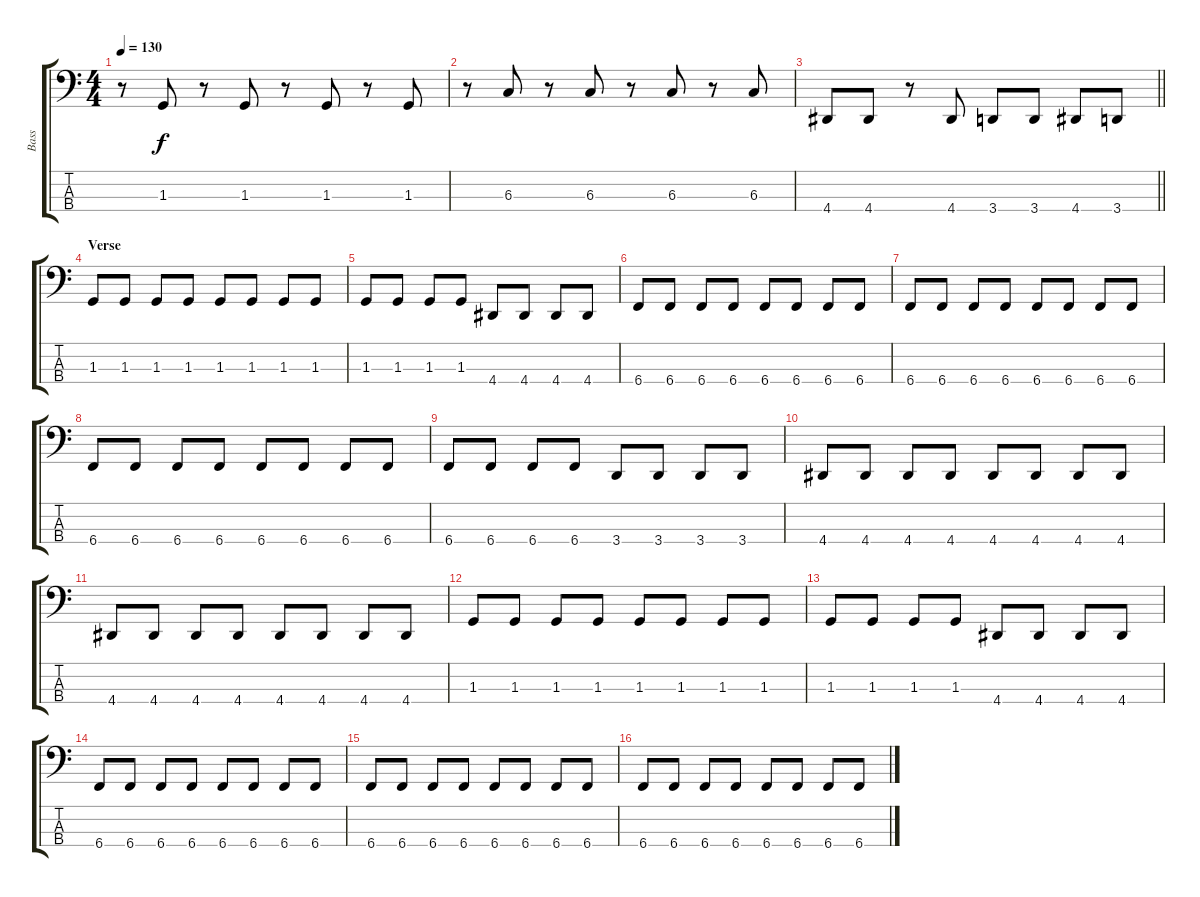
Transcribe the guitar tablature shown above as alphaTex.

\track ("Bass" "Bass") {instrument electricbasspick}
\staff {score tabs}
\tuning (E2 B1 Gb1 B0) {hide}
\ts (4 4)
\tempo 130
\clef f4
\ks c
r.8{dy f} 1.3.8 r.8 1.3.8 r.8 1.3.8 r.8 1.3.8 |
r.8 6.3.8 r.8 6.3.8 r.8 6.3.8 r.8 6.3.8 |
\barLineRight lightlight
4.4.8 4.4.8 r.8 4.4.8 3.4.8 3.4.8 4.4.8 3.4.8 |
\section ("" "Verse")
1.3.8 1.3.8 1.3.8 1.3.8 1.3.8 1.3.8 1.3.8 1.3.8 |
1.3.8 1.3.8 1.3.8 1.3.8 4.4.8 4.4.8 4.4.8 4.4.8 |
6.4.8 6.4.8 6.4.8 6.4.8 6.4.8 6.4.8 6.4.8 6.4.8 |
6.4.8 6.4.8 6.4.8 6.4.8 6.4.8 6.4.8 6.4.8 6.4.8 |
6.4.8 6.4.8 6.4.8 6.4.8 6.4.8 6.4.8 6.4.8 6.4.8 |
6.4.8 6.4.8 6.4.8 6.4.8 3.4.8 3.4.8 3.4.8 3.4.8 |
4.4.8 4.4.8 4.4.8 4.4.8 4.4.8 4.4.8 4.4.8 4.4.8 |
4.4.8 4.4.8 4.4.8 4.4.8 4.4.8 4.4.8 4.4.8 4.4.8 |
1.3.8 1.3.8 1.3.8 1.3.8 1.3.8 1.3.8 1.3.8 1.3.8 |
1.3.8 1.3.8 1.3.8 1.3.8 4.4.8 4.4.8 4.4.8 4.4.8 |
6.4.8 6.4.8 6.4.8 6.4.8 6.4.8 6.4.8 6.4.8 6.4.8 |
6.4.8 6.4.8 6.4.8 6.4.8 6.4.8 6.4.8 6.4.8 6.4.8 |
6.4.8 6.4.8 6.4.8 6.4.8 6.4.8 6.4.8 6.4.8 6.4.8
